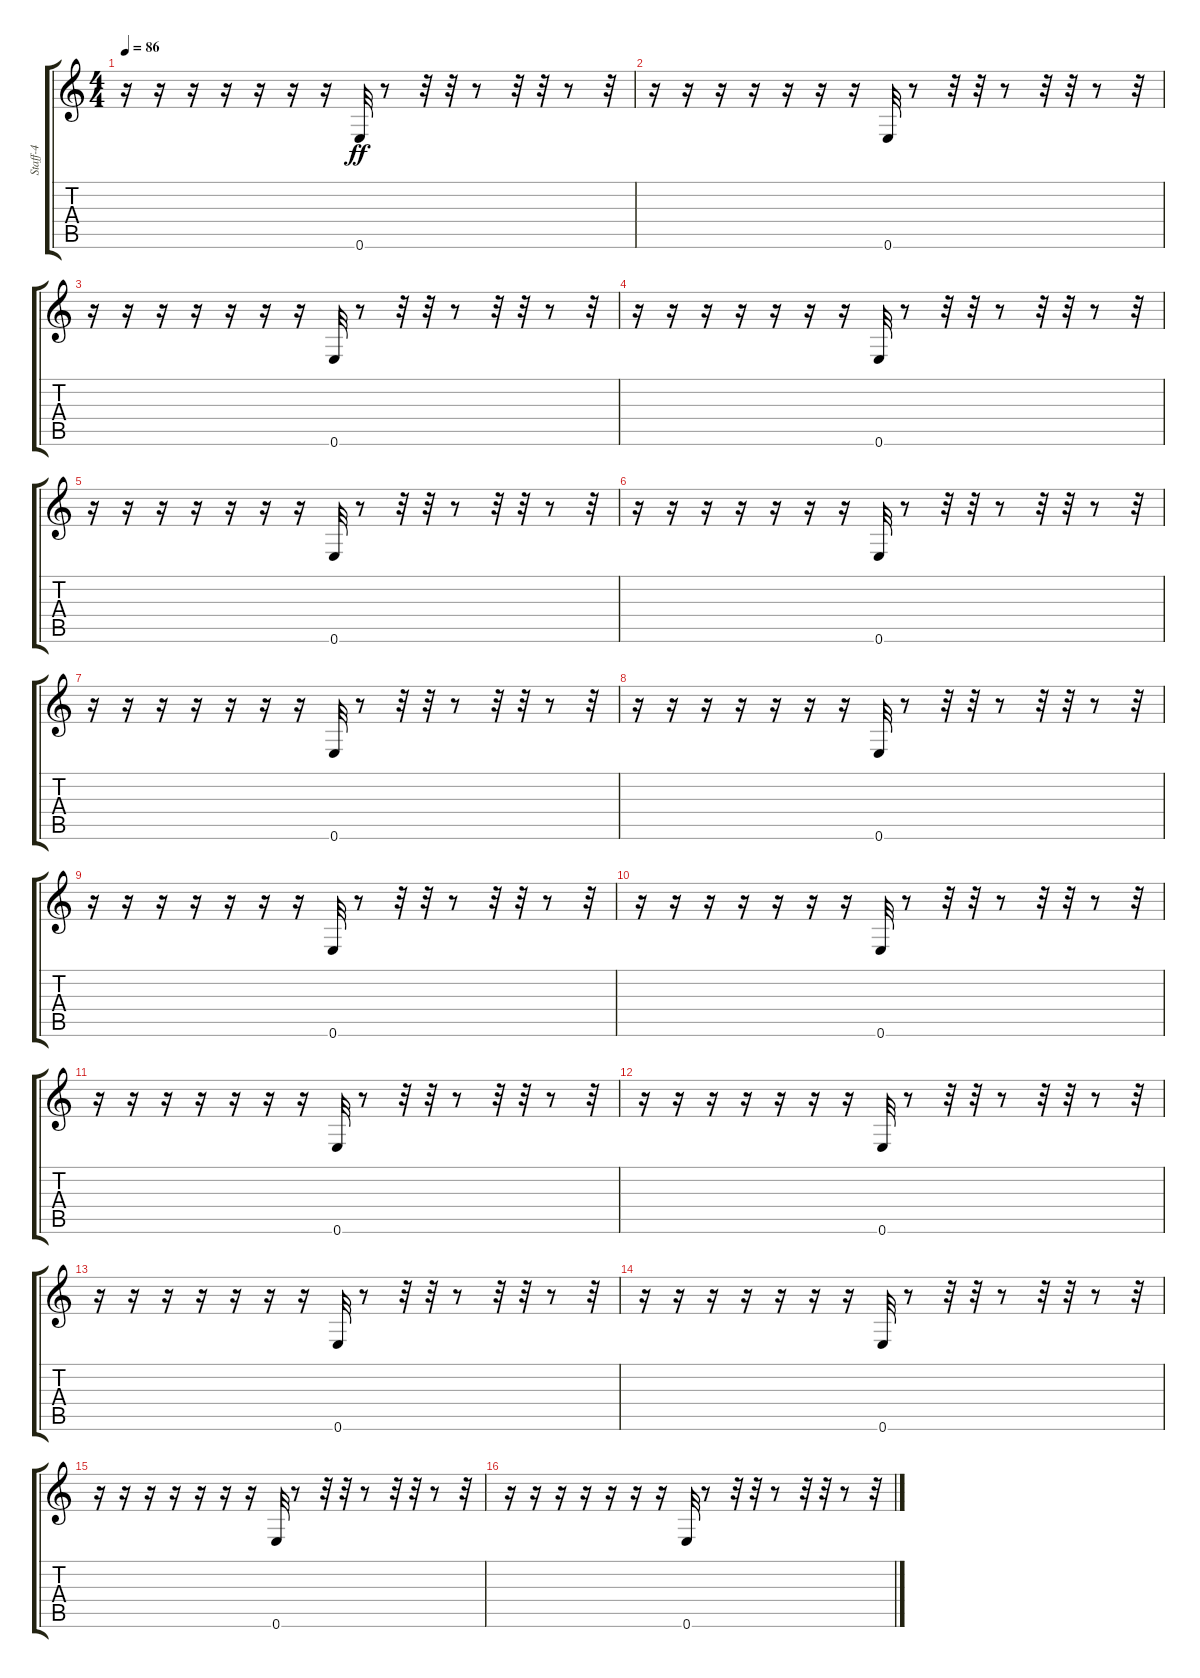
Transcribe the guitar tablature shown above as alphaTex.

\track ("Staff-4" "Staff-4") {instrument electricbasspick}
\staff {score tabs}
\tuning (E4 B3 G3 D3 A2 E2) {hide}
\ts (4 4)
\tempo 86
\clef g2
\ks c
r.16{dy ff} r.16 r.16 r.16 r.16 r.16 r.16 0.6.32 r.8 r.32 r.32 r.8 r.32 r.32 r.8 r.32 |
r.16 r.16 r.16 r.16 r.16 r.16 r.16 0.6.32 r.8 r.32 r.32 r.8 r.32 r.32 r.8 r.32 |
r.16 r.16 r.16 r.16 r.16 r.16 r.16 0.6.32 r.8 r.32 r.32 r.8 r.32 r.32 r.8 r.32 |
r.16 r.16 r.16 r.16 r.16 r.16 r.16 0.6.32 r.8 r.32 r.32 r.8 r.32 r.32 r.8 r.32 |
r.16 r.16 r.16 r.16 r.16 r.16 r.16 0.6.32 r.8 r.32 r.32 r.8 r.32 r.32 r.8 r.32 |
r.16 r.16 r.16 r.16 r.16 r.16 r.16 0.6.32 r.8 r.32 r.32 r.8 r.32 r.32 r.8 r.32 |
r.16 r.16 r.16 r.16 r.16 r.16 r.16 0.6.32 r.8 r.32 r.32 r.8 r.32 r.32 r.8 r.32 |
r.16 r.16 r.16 r.16 r.16 r.16 r.16 0.6.32 r.8 r.32 r.32 r.8 r.32 r.32 r.8 r.32 |
r.16 r.16 r.16 r.16 r.16 r.16 r.16 0.6.32 r.8 r.32 r.32 r.8 r.32 r.32 r.8 r.32 |
r.16 r.16 r.16 r.16 r.16 r.16 r.16 0.6.32 r.8 r.32 r.32 r.8 r.32 r.32 r.8 r.32 |
r.16 r.16 r.16 r.16 r.16 r.16 r.16 0.6.32 r.8 r.32 r.32 r.8 r.32 r.32 r.8 r.32 |
r.16 r.16 r.16 r.16 r.16 r.16 r.16 0.6.32 r.8 r.32 r.32 r.8 r.32 r.32 r.8 r.32 |
r.16 r.16 r.16 r.16 r.16 r.16 r.16 0.6.32 r.8 r.32 r.32 r.8 r.32 r.32 r.8 r.32 |
r.16 r.16 r.16 r.16 r.16 r.16 r.16 0.6.32 r.8 r.32 r.32 r.8 r.32 r.32 r.8 r.32 |
r.16 r.16 r.16 r.16 r.16 r.16 r.16 0.6.32 r.8 r.32 r.32 r.8 r.32 r.32 r.8 r.32 |
r.16 r.16 r.16 r.16 r.16 r.16 r.16 0.6.32 r.8 r.32 r.32 r.8 r.32 r.32 r.8 r.32
